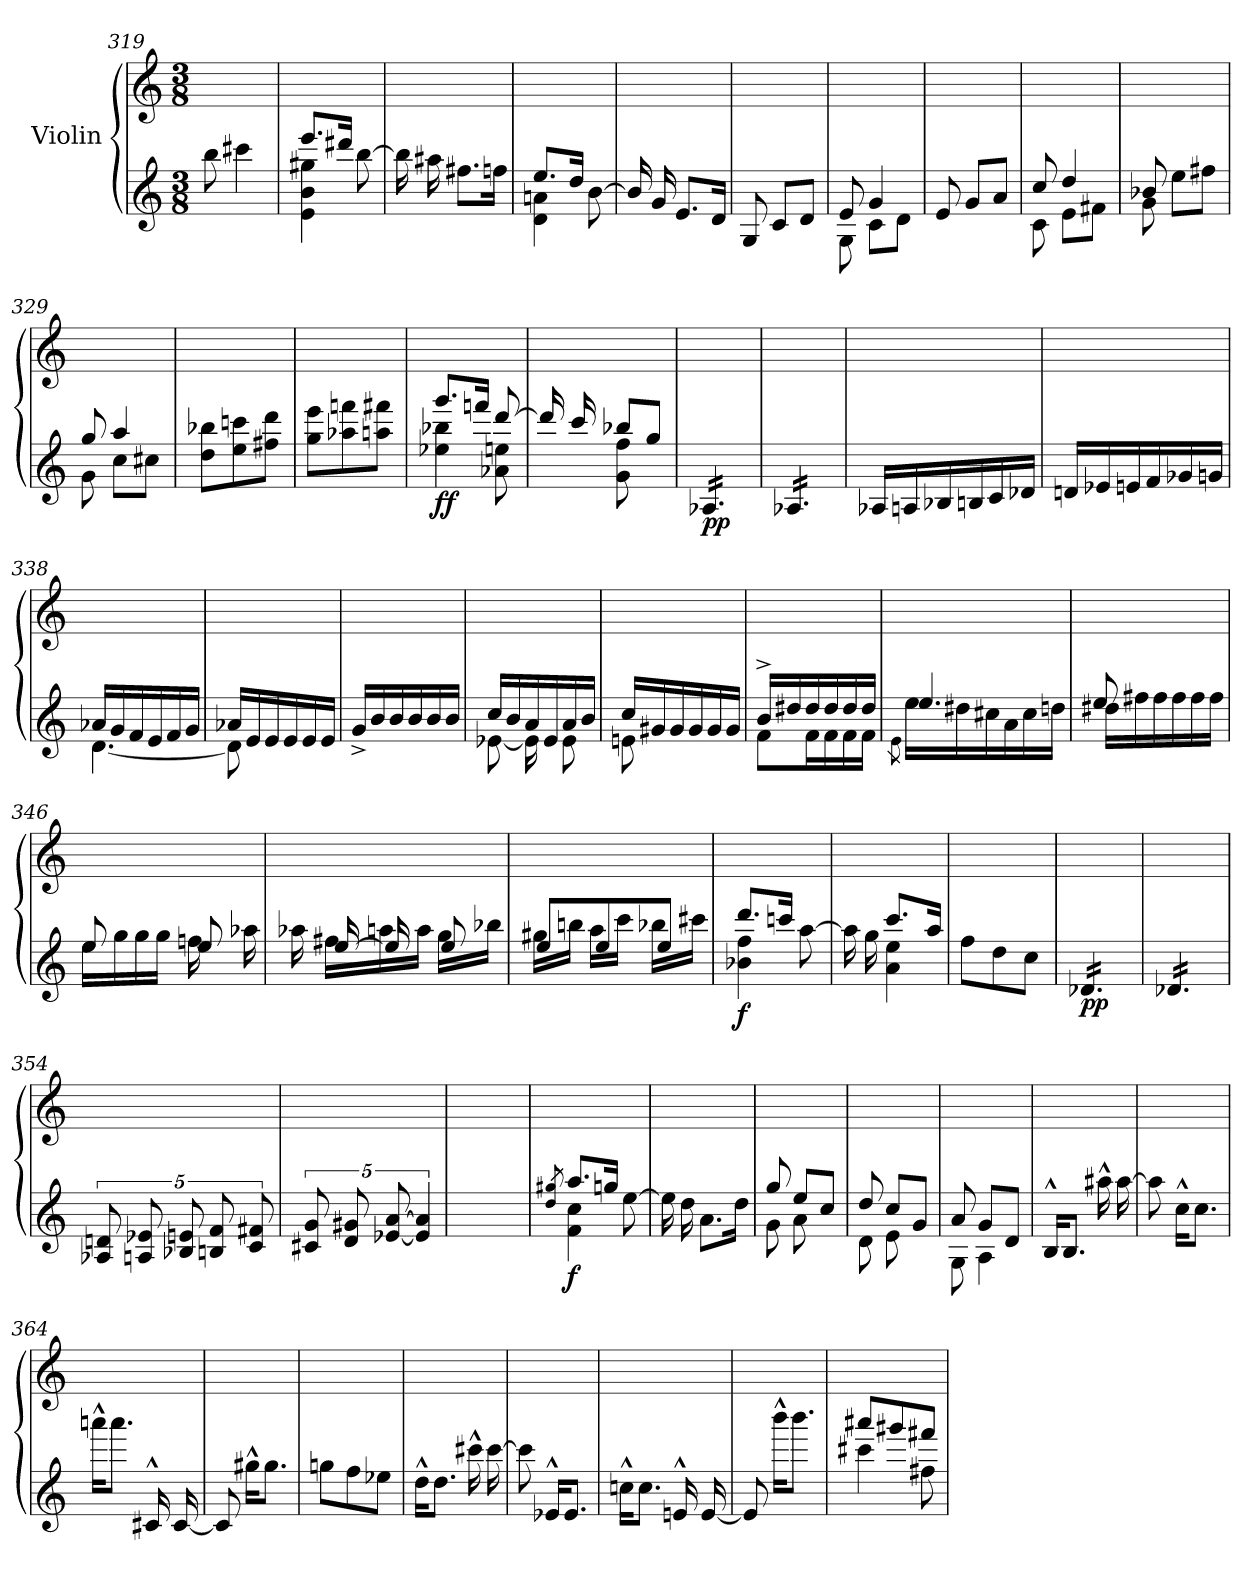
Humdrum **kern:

**kern	**kern	**dynam
*part1	*part1	*part1
*staff2	*staff1	*staff1/2
*I"Violin	*	*
*clefG2	*clefG2	*
*k[]	*k[]	*
*M3/8	*M3/8	*
=319	=319	=319
8bb\	4.ryy	.
4ccc#X\	.	.
=320	=320	=320
*^	*	*
8.eee/L	4e\ 4b\ 4gg#X\	4.ryy	.
16ddd#X/Jk	.	.	.
[8bb\	8ryy	.	.
*v	*v	*	*
!!LO:LB:g=z
=321	=321	=321
16bb\]	4.ryy	.
16aa#X\	.	.
8.ff#X\L	.	.
16ffn\Jk	.	.
=322	=322	=322
*^	*	*
8.ee/L	4d\ 4ani\	4.ryy	.
16dd/Jk	.	.	.
[8b\	8ryy	.	.
*v	*v	*	*
=323	=323	=323
16b/]	4.ryy	.
16g/	.	.
8.e/L	.	.
16d/Jk	.	.
=324	=324	=324
8G/	4.ryy	.
8c/L	.	.
8d/J	.	.
=325	=325	=325
*^	*	*
8e/	8G\	4.ryy	.
4g/	8c\L	.	.
.	8d\J	.	.
*v	*v	*	*
=326	=326	=326
8e/	4.ryy	.
8g/L	.	.
8a/J	.	.
=327	=327	=327
*^	*	*
8cc/	8c\	4.ryy	.
4dd/	8e\L	.	.
.	8f#X\J	.	.
=328	=328	=328	=328
8b-X/	8g\	4.ryy	.
8ee\L	4ryy	.	.
8ff#X\J	.	.	.
!!LO:LB:g=z
=329	=329	=329	=329
8gg/	8g\	4.ryy	.
4aa/	8cc\L	.	.
.	8cc#X\J	.	.
*v	*v	*	*
=330	=330	=330
8dd\ 8bb-X\L	4.ryy	.
8ee\ 8cccni\	.	.
8ff#X\ 8ddd\J	.	.
=331	=331	=331
8gg\ 8eee\L	4.ryy	.
8aa-X\ 8fffni\	.	.
8aan\ 8fff#X\J	.	.
=332	=332	=332
*^	*	*
!	!	!	!LO:DY:b=2
8.ggg/L	4ee-X\ 4bb-X\	4.ryy	ff
16fffni/Jk	.	.	.
[8ddd/	8a-X\ 8een\	.	.
=333	=333	=333	=333
16ddd/]	8ryy	4.ryy	.
16ccc/	.	.	.
8bb-X/L	8g\ 8ff\	.	.
8gg/J	8ryy	.	.
=334	=334	=334	=334
!	!	!	!LO:DY:b=2
*v	*v	*	*
*tremolo	*	*
16A-X/LL	4.ryy	pp
16A-X/	.	.
16A-X/	.	.
16A-X/	.	.
16A-X/	.	.
16A-X/JJ	.	.
=335	=335	=335
16A-X/LL	4.ryy	.
16A-X/	.	.
16A-X/	.	.
16A-X/	.	.
16A-X/	.	.
16A-X/JJ	.	.
*Xtremolo	*	*
!!LO:LB:g=z
=336	=336	=336
16A-X/LL	4.ryy	.
16An/	.	.
16B-X/	.	.
16Bn/	.	.
16c/	.	.
16d-X/JJ	.	.
=337	=337	=337
16dni/LL	4.ryy	.
16e-X/	.	.
16en/	.	.
16f/	.	.
16g-X/	.	.
16gn/JJ	.	.
=338	=338	=338
*^	*	*
16a-X/LL	[4.d\	4.ryy	.
16g/	.	.	.
16f/	.	.	.
16e/	.	.	.
16f/	.	.	.
16g/JJ	.	.	.
=339	=339	=339	=339
16a-X/LL	8d\]	4.ryy	.
16e/	.	.	.
16e/	4ryy	.	.
16e/	.	.	.
16e/	.	.	.
16e/JJ	.	.	.
*v	*v	*	*
=340	=340	=340
16g^/LL	4.ryy	.
16b/	.	.
16b/	.	.
16b/	.	.
16b/	.	.
16b/JJ	.	.
=341	=341	=341
*^	*	*
16cc/LL	[8e-X\	4.ryy	.
16b/	.	.	.
16a/	16e-\]	.	.
16e-/	16ryy	.	.
16a/	8e-\	.	.
16b/JJ	.	.	.
!!LO:LB:g=z
=342	=342	=342	=342
16cc/LL	8eni\	4.ryy	.
16g#X/	.	.	.
16g#/	4ryy	.	.
16g#/	.	.	.
16g#/	.	.	.
16g#/JJ	.	.	.
=343	=343	=343	=343
16b^/LL	8f\L	4.ryy	.
16dd#X/	.	.	.
16dd#/	16f\L	.	.
16dd#/	16f\	.	.
16dd#/	16f\	.	.
16dd#/JJ	16f\JJ	.	.
=344	=344	=344	=344
.	8qe\	.	.
4.ee/	16ee\LL	4.ryy	.
.	16dd#X\	.	.
.	16cc#X\	.	.
.	16a\	.	.
.	16cc#\	.	.
.	16ddn\JJ	.	.
=345	=345	=345	=345
8ee/	16dd#X\LL	4.ryy	.
.	16ff#X\	.	.
4ryy	16ff#\	.	.
.	16ff#\	.	.
.	16ff#\	.	.
.	16ff#\JJ	.	.
=346	=346	=346	=346
8ee/	16ee\LL	4.ryy	.
.	16gg\	.	.
8ryy	16gg\	.	.
.	16gg\JJ	.	.
8ee/	16ffni\	.	.
.	16aa-X\	.	.
!!LO:LB:g=z
=347	=347	=347	=347
16ryy	16aa-X\	4.ryy	.
[16ee/	16ff#X\LL	.	.
16ee/]	16aan\	.	.
16ryy	16aa\JJ	.	.
8ee/	16gg\LL	.	.
.	16bb-X\JJ	.	.
=348	=348	=348	=348
8ee/L	16gg#X\LL	4.ryy	.
.	16bbni\JJ	.	.
8ee/	16aa\LL	.	.
.	16ccc\JJ	.	.
8ee/J	16bb-X\LL	.	.
.	16ccc#X\JJ	.	.
=349	=349	=349	=349
!	!	!	!LO:DY:b=2
8.ddd/L	4b-X\ 4ff\	4.ryy	f
16cccni/Jk	.	.	.
[8aa\	8ryy	.	.
=350	=350	=350	=350
16aa\]	8ryy	4.ryy	.
16gg\	.	.	.
8.ccc/L	4a\ 4ee\	.	.
16aa/Jk	.	.	.
*v	*v	*	*
=351	=351	=351
8ff\L	4.ryy	.
8dd\	.	.
8cc\J	.	.
=352	=352	=352
!	!	!LO:DY:b=2
*tremolo	*	*
16d-X/LL	4.ryy	pp
16d-X/	.	.
16d-X/	.	.
16d-X/	.	.
16d-X/	.	.
16d-X/JJ	.	.
=353	=353	=353
16d-X/LL	4.ryy	.
16d-X/	.	.
16d-X/	.	.
16d-X/	.	.
16d-X/	.	.
16d-X/JJ	.	.
*Xtremolo	*	*
!!LO:PB:g=z
=354	=354	=354
40%3A-X/ 40%3dni/	4.ryy	.
40%3An/ 40%3e-X/	.	.
40%3B-X/ 40%3en/	.	.
40%3Bn/ 40%3f/	.	.
40%3c/ 40%3f#X/	.	.
=355	=355	=355
40%3c#X/ 40%3g/	4.ryy	.
40%3d/ 40%3g#X/	.	.
[40%3e-X/ [40%3a/	.	.
20%3e-/] 20%3a/]	.	.
=356	=356	=356
4.ryy	4.ryy	.
=357	=357	=357
8qdd/ 8qgg#X/	.	.
*^	*	*
!	!	!	!LO:DY:b=2
8.aa/L	4f\ 4cc\	4.ryy	f
16ggni/Jk	.	.	.
[8ee\	8ryy	.	.
*v	*v	*	*
=358	=358	=358
16ee\]	4.ryy	.
16dd\	.	.
8.a\L	.	.
16dd\Jk	.	.
=359	=359	=359
*^	*	*
8gg/	8g\	4.ryy	.
8ee/L	8a\	.	.
8cc/J	8ryy	.	.
=360	=360	=360	=360
8dd/	8d\	4.ryy	.
8cc/L	8e\	.	.
8g/J	8ryy	.	.
!!LO:LB:g=z
=361	=361	=361	=361
8a/	8G\	4.ryy	.
8g/L	4A\	.	.
8d/J	.	.	.
*v	*v	*	*
=362	=362	=362
!	!	!LO:DY:b=2
!	!	!LO:DY:n=1:b=2
16B^^/KL	4.ryy	other-dynamics f
8.B/J	.	.
16aa#X^^\	.	.
[16aa#\	.	.
=363	=363	=363
8aa#\]	4.ryy	.
16cc^^\KL	.	.
8.cc\J	.	.
=364	=364	=364
16aaani^^\KL	4.ryy	.
8.aaa\J	.	.
16c#X^^/	.	.
[16c#/	.	.
=365	=365	=365
8c#/]	4.ryy	.
16gg#X^^\KL	.	.
8.gg#\J	.	.
=366	=366	=366
8ggni\L	4.ryy	.
8ff\	.	.
8ee-X\J	.	.
=367	=367	=367
16dd^^\KL	4.ryy	.
8.dd\J	.	.
16ccc#X^^\	.	.
[16ccc#\	.	.
=368	=368	=368
8ccc#\]	4.ryy	.
16e-X^^/KL	.	.
8.e-/J	.	.
!!LO:LB:g=z
=369	=369	=369
16ccni^^\KL	4.ryy	.
8.cc\J	.	.
16eni^^/	.	.
[16e/	.	.
=370	=370	=370
8e/]	4.ryy	.
16bbb^^\KL	.	.
8.bbb\J	.	.
=371	=371	=371
*^	*	*
8aaa#X/L	4ccc#X\	4.ryy	.
8ggg#X/	.	.	.
8fff#X/J	8ff#X\	.	.
*v	*v	*	*
=	=	=
*-	*-	*-
